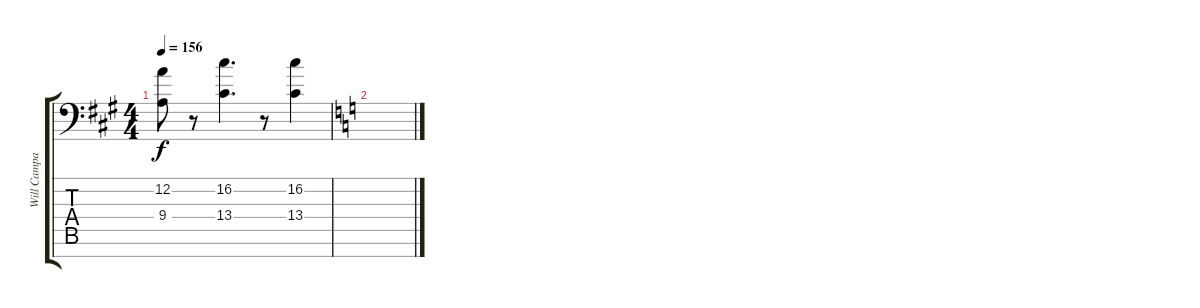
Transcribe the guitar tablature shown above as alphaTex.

\track ("Will Campagna" "Will Campa") {instrument orchestrahit}
\staff {score tabs}
\tuning (D4 A3 F3 C3 G2 D2 G1) {hide}
\ts (4 4)
\tempo 156
\clef f4
\ks a
(12.2{t} 9.4{t}).8{dy f} r.8 (16.2 13.4).4{d} r.8 (16.2 13.4).4 |
\ks c
